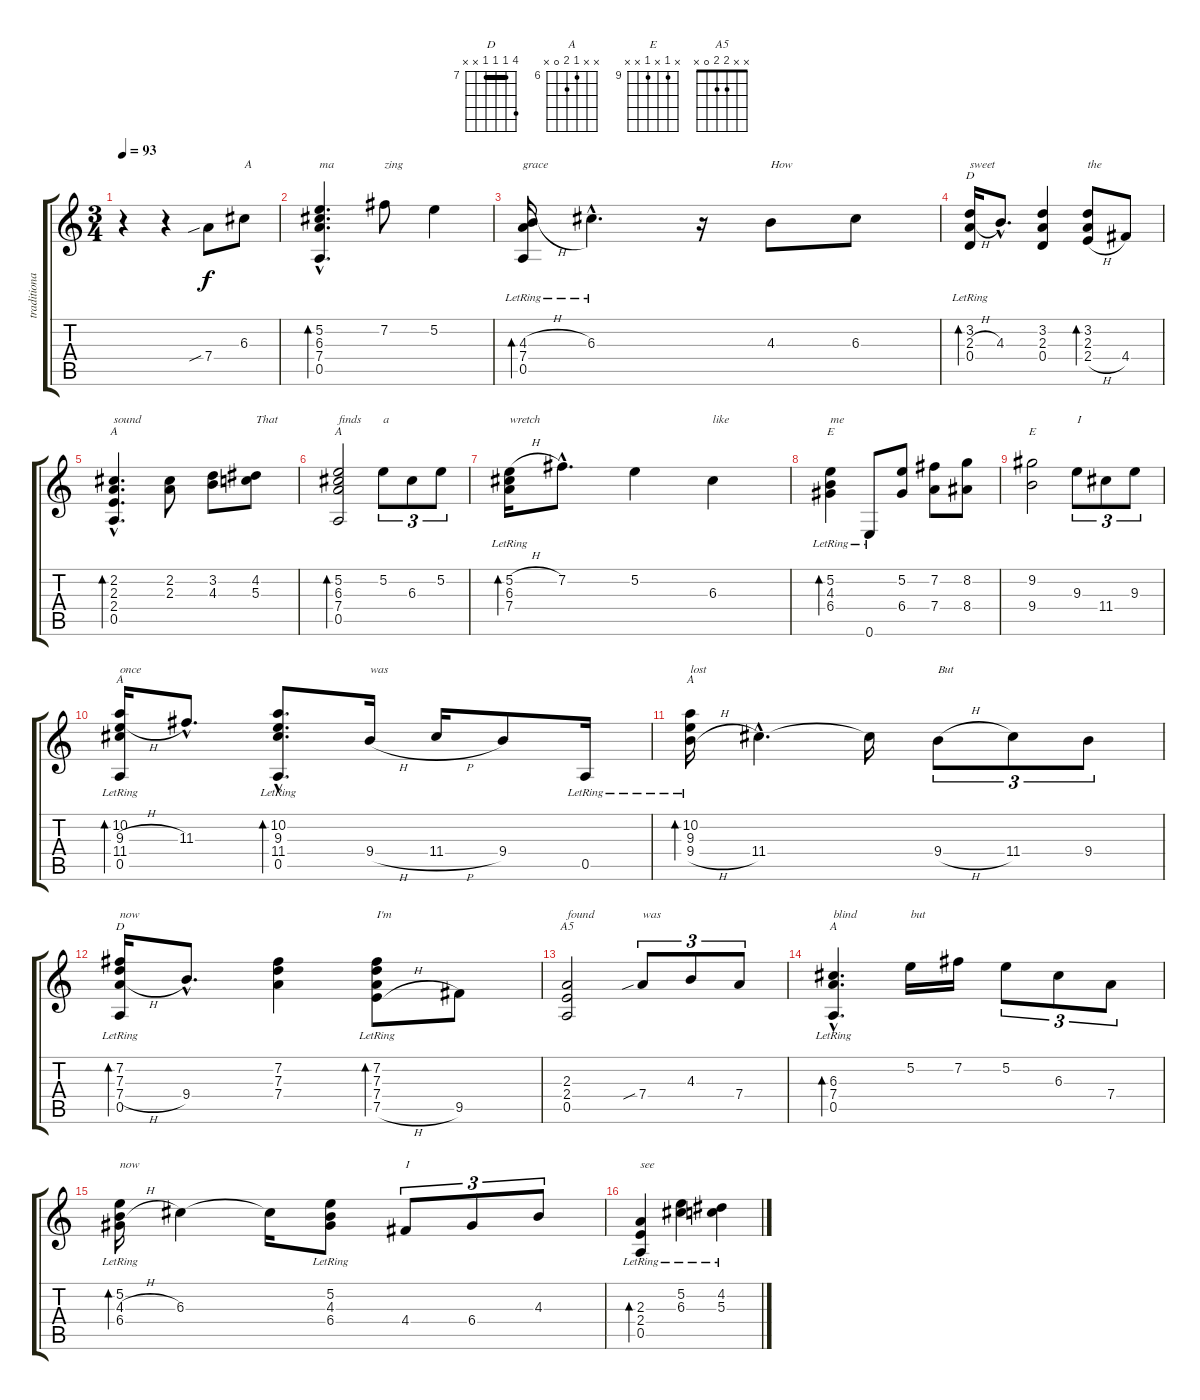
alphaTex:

\track ("traditional hymn" "traditiona") {instrument acousticguitarnylon}
\staff {score tabs}
\tuning (E4 B3 G3 D3 A2 E2) {hide}
\chord ("D" x 3 2 4 x x)
\chord ("A" x 2 2 2 0 x)
\chord ("A" x 5 6 7 0 x) {firstfret 5}
\chord ("E" x 5 4 6 x x) {firstfret 4}
\chord ("E" x 9 x 9 x x) {firstfret 9}
\chord ("A" 9 10 9 11 12 x) {firstfret 9 barre 9}
\chord ("A" 9 10 9 11 x x) {firstfret 9 barre 9}
\chord ("D" 10 7 7 7 x x) {firstfret 7 barre 7}
\chord ("A5" x x 2 2 0 x)
\chord ("A" x x 6 7 0 x) {firstfret 6}
\ts (3 4)
\tempo 93
\clef g2
\ks c
r.4{dy f instrument acousticguitarnylon} r.4 7.4{sib}.8 6.3.8{txt "A"} |
(5.2{hac} 6.3{hac} 7.4{hac} 0.5{hac}).4{d bd 120 txt "ma"} 7.2.8{txt "zing"} 5.2.4 |
(4.3{h} 7.4{lr} 0.5{lr}).16{bd 60 txt "grace"} 6.3{hac lr}.4{d} r.16 4.3.8{txt "How"} 6.3.8 |
(3.2{lr} 2.3{h} 0.4{lr}).16{bd 60 ch "D" txt "sweet"} 4.3{hac}.8{d} (3.2 2.3 0.4).4 (3.2 2.3 2.4{h}).8{bd 60 txt "the"} 4.4.8 |
(2.2{hac} 2.3{hac} 2.4{hac} 0.5{hac}).4{d bd 240 ch "A" txt "sound"} (2.2 2.3).8 (3.2 4.3).8 (4.2 5.3).8{txt "That"} |
(5.2 6.3 7.4 0.5).2{bd 120 ch "A" txt "finds"} 5.2.8{tu (3 2) txt "a"} 6.3.8{tu (3 2)} 5.2.8{tu (3 2)} |
(5.2{h} 6.3{lr} 7.4{lr}).16{bd 60 txt "wretch"} 7.2{hac}.8{d} 5.2.4 6.3.4{txt "like"} |
(5.2{lr} 4.3{lr} 6.4{lr}).4{bd 120 ch "E" txt "me"} 0.6{lr}.8 (5.2 6.4).8 (7.2 7.4).8 (8.2 8.4).8 |
(9.2 9.4).2{ch "E"} 9.3.8{tu (3 2) txt "I"} 11.4.8{tu (3 2)} 9.3.8{tu (3 2)} |
(10.2{lr} 9.3{h} 11.4{lr} 0.5{lr}).16{bd 60 ch "A" txt "once"} 11.3{hac}.8{d} (10.2{hac lr} 9.3{hac lr} 11.4{lr} 0.5{hac lr}).8{d bd 60} 9.4{h}.16{txt "was"} 11.4{h}.16 9.4.8 0.5{lr}.16 |
(10.2{lr} 9.3{lr} 9.4{h}).16{bd 60 ch "A" txt "lost"} 11.4{hac}.4{d} 11.4{t}.16 9.4{h}.8{tu (3 2) txt "But"} 11.4.8{tu (3 2)} 9.4.8{tu (3 2)} |
(7.2{lr} 7.3{lr} 7.4{h} 0.5).16{bd 60 ch "D" txt "now"} 9.4{hac}.8{d} (7.2 7.3 7.4).4 (7.2{lr} 7.3{lr} 7.4{lr} 7.5{h}).8{bd 60 txt "I'm"} 9.5.8 |
(2.3 2.4 0.5).2{ch "A5" txt "found"} 7.4{sib}.8{tu (3 2) txt "was"} 4.3.8{tu (3 2)} 7.4.8{tu (3 2)} |
(6.3{hac lr} 7.4{hac lr} 0.5{hac lr}).4{d bd 120 ch "A" txt "blind"} 5.2.16{txt "but"} 7.2.16 5.2.8{tu (3 2)} 6.3.8{tu (3 2)} 7.4.8{tu (3 2)} |
(5.2{lr} 4.3{h} 6.4{lr}).16{bd 120 txt "now"} 6.3.4 6.3{t}.16 (5.2{lr} 4.3{lr} 6.4{lr}).8 4.4.8{tu (3 2) txt "I"} 6.4.8{tu (3 2)} 4.3.8{tu (3 2)} |
(2.3{lr} 2.4{lr} 0.5{lr}).4{bd 120 txt "see"} (5.2{lr} 6.3{lr}).4 (4.2{lr} 5.3{lr}).4
